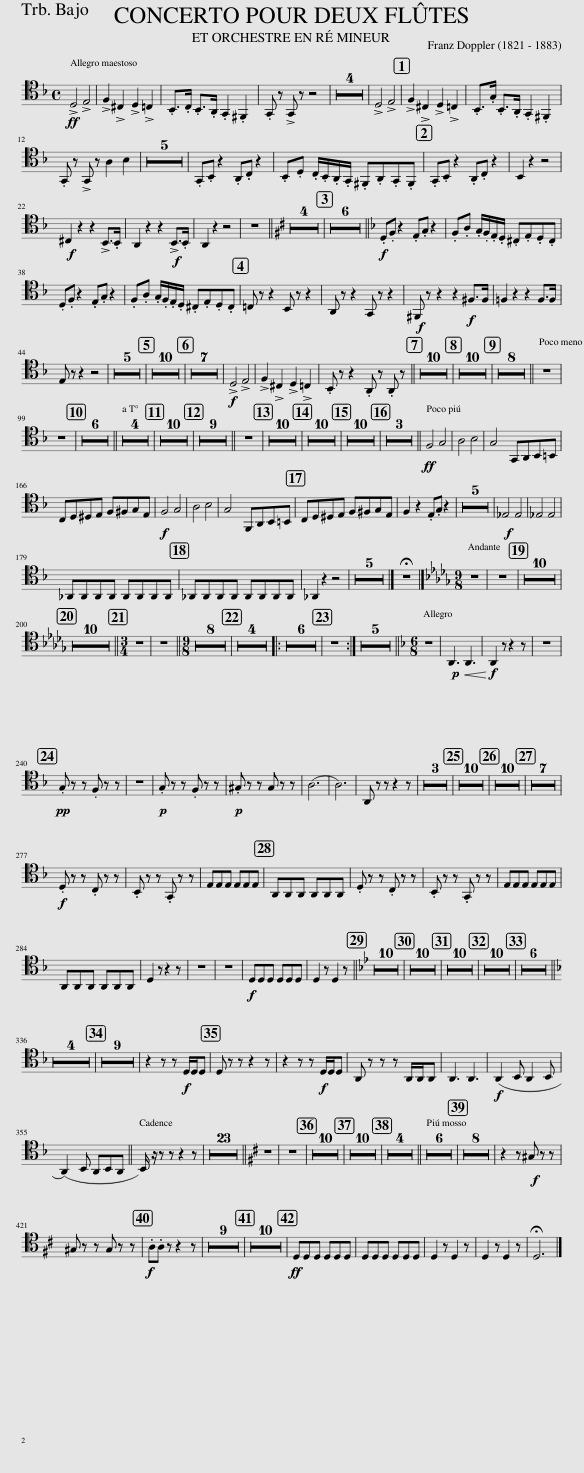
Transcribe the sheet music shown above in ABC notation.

X:1
L:1/8
M:4/4
I:linebreak $
K:F
V:1 tenor
V:1
!ff! !>!D,4 !>!E,4 | !>!F,2 !>!^C,2 !>!D,2 !>!=C,2 | .B,,>.C, .B,,>.A,, .G,,2 .^F,,2 | .G,, z !>!G,, z z4 | z8 | %5
 z8 | z8 | z8 | !>!D,4 !>!E,4 | !>!F,2 !>!^C,2 !>!D,2 !>!=C,2 | %10
 .B,,>.G, .B,,>.A,, .G,,2 .^F,,2 |$ .G,, z !>!G,, z A,2 B,2 | z8 | z8 | z8 | %15
 z8 | z8 | .G,,.B,, z2 .A,,.C, z2 | .B,,.D, .C,/.B,,/.A,,/.G,,/ .^F,,.A,,.G,,.F,, | .G,,.B,, z2 .A,,.C, z2 | %20
 B,,2 z2 z4 |$!f! ^C,2 z2 z2 !>!B,,>.B,, | A,,2 z2 z2!f! !>!B,,>.B,, | A,,2 z2 z4 | z8 || %25
[K:D] z8 | z8 | z8 | z8 | z8 | %30
 z8 | z8 | z8 | z8 | z8 || %35
[K:F]!f! .D,.F, z2 .E,.G, z2 | .F,.A, .G,/.F,/.E,/.D,/ .^C,.E,.D,.C, |$ .D,.F, z2 .E,.G, z2 | .F,.A, .G,/.F,/.E,/.D,/ .^C,.E,.D,.C, | =C, z z2 B,, z z2 | %40
 A,, z z2 G,, z z2 |!f! ^F,, z z2 z2!f! ^F,>F, | =F,2 z2 z2 F,>F, |$ E, z z2 z4 | z8 | %45
 z8 | z8 | z8 | z8 | z8 | %50
 z8 | z8 | z8 | z8 | z8 | %55
 z8 | z8 | z8 | z8 | z8 | %60
 z8 | z8 | z8 | z8 | z8 | %65
 z8 |!f! !>!D,4 !>!E,4 | !>!F,2 !>!^C,2 !>!D,2 !>!=C,2 | .B,, z z2 .A,, z .A,, z || z8 | %70
 z8 | z8 | z8 | z8 | z8 | %75
 z8 | z8 | z8 | z8 | z8 | %80
 z8 | z8 | z8 | z8 | z8 | %85
 z8 | z8 | z8 | z8 | z8 | %90
 z8 | z8 | z8 | z8 | z8 | %95
 z8 | z8 || z8 |$ z8 | z8 | %100
 z8 | z8 | z8 | z8 | z8 || %105
 z8 | z8 | z8 | z8 | z8 | %110
 z8 | z8 | z8 | z8 | z8 | %115
 z8 | z8 | z8 | z8 | z8 | %120
 z8 | z8 | z8 | z8 | z8 | %125
 z8 | z8 | z8 || z8 | z8 | %130
 z8 | z8 | z8 | z8 | z8 | %135
 z8 | z8 | z8 | z8 | z8 | %140
 z8 | z8 | z8 | z8 | z8 | %145
 z8 | z8 | z8 | z8 | z8 | %150
 z8 | z8 | z8 | z8 | z8 | %155
 z8 | z8 | z8 | z8 | z8 | %160
 z8 | z8 ||!ff! F,4 G,4 | A,4 B,4 | G,4 G,,A,,B,,=B,, |$ %165
 C,D,^D,E, F,^F,G,E, |!f! F,4 G,4 | A,4 B,4 | G,4 F,,A,,B,,=B,, | C,D,^D,E, F,^F,G,E, | %170
 F,2 z2 .E,.G, z2 | z8 | z8 | z8 | z8 | %175
 z8 |!f! _E,4 E,4 | _E,4 E,4 |$ _A,,A,,A,,A,, A,,A,,A,,A,, | _A,,A,,A,,A,, A,,A,,A,,A,, | %180
 _A,,2 z2 z4 | z8 | z8 | z8 | z8 | %185
 z8 |] !fermata!z8 |][K:Db][M:9/8] z9 | z9 | z9 | %190
 z9 | z9 | z9 | z9 | z9 | %195
 z9 | z9 | z9 | z9 |$ z9 | %200
 z9 | z9 | z9 | z9 | z9 | %205
 z9 | z9 | z9 | z9 ||[M:3/4] z6 | %210
 z6 ||[M:9/8] z9 | z9 | z9 | z9 | %215
 z9 | z9 | z9 | z9 | z9 | %220
 z9 | z9 | z9 |: z9 | z9 | %225
 z9 | z9 | z9 | z9 | z9 :| %230
 z9 | z9 | z9 | z9 | z9 || %235
[K:F][M:6/8] z6 |!p! A,,3!<(! A,,3!<)! |!f! A,,2 z z2 z | z6 |$!pp! .G, z z .F, z z | %240
 z6 |!p! .G, z z .F, z z |!p! .^G, z z G, z z | (A,6 | A,6) | %245
 A,, z z z2 z | z6 | z6 | z6 | z6 | %250
 z6 | z6 | z6 | z6 | z6 | %255
 z6 | z6 | z6 | z6 | z6 | %260
 z6 | z6 | z6 | z6 | z6 | %265
 z6 | z6 | z6 | z6 | z6 | %270
 z6 | z6 | z6 | z6 | z6 | %275
 z6 |$!f! .D, z z .C, z z | .B,, z z .G,, z z | E,E,E, E,E,E, | A,,A,,A,, A,,A,,A,, | %280
 .D, z z .C, z z | .B,, z z .G,, z z | E,E,E, E,E,E, |$ A,,A,,A,, A,,A,,A,, | D,2 z z2 z | %285
 z6 | z6 |!f! D,D,D, D,D,D, | D,2 z D,2 z ||[K:Bb] z6 | %290
 z6 | z6 | z6 | z6 | z6 | %295
 z6 | z6 | z6 | z6 | z6 | %300
 z6 | z6 | z6 | z6 | z6 | %305
 z6 | z6 | z6 | z6 | z6 | %310
 z6 | z6 | z6 | z6 | z6 | %315
 z6 | z6 | z6 | z6 | z6 | %320
 z6 | z6 | z6 | z6 | z6 | %325
 z6 | z6 | z6 | z6 | z6 | %330
 z6 | z6 | z6 | z6 | z6 ||$ %335
[K:F] z6 | z6 | z6 | z6 | z6 | %340
 z6 | z6 | z6 | z6 | z6 | %345
 z6 | z6 | z6 | z2 z z!f! D,/D,/D, | D, z z z2 z | %350
 z2 z z!f! D,/D,/D, | A,, z z z A,,/A,,/A,, | A,,3 A,,3 |!f! (A,,2 B,, A,,2 B,, |$ (A,,2) B,,) A,,B,,A,, || %355
 B,,/ z/ z z z2 z | z6 | z6 | z6 | z6 | %360
 z6 | z6 | z6 | z6 | z6 | %365
 z6 | z6 | z6 | z6 | z6 | %370
 z6 | z6 | z6 | z6 | z6 | %375
 z6 | z6 | z6 | z6 ||[K:D] z6 | %380
 z6 | z6 | z6 | z6 | z6 | %385
 z6 | z6 | z6 | z6 | z6 | %390
 z6 | z6 | z6 | z6 | z6 | %395
 z6 | z6 | z6 | z6 | z6 | %400
 z6 | z6 | z6 | z6 | z6 || %405
 z6 | z6 | z6 | z6 | z6 | %410
 z6 | z6 | z6 | z6 | z6 | %415
 z6 | z6 | z6 | z6 | z2 z!f! ^G, z z |$ %420
 ^G, z z G, z z |!f! .A,.A, z z2 z | z6 | z6 | z6 | %425
 z6 | z6 | z6 | z6 | z6 | %430
 z6 | z6 | z6 | z6 | z6 | %435
 z6 | z6 | z6 | z6 | z6 | %440
 z6 |!ff! D,D,D, D,D,D, | D,D,D, D,D,D, | D,2 z D,2 z | D,2 z D,2 z | %445
 !fermata!D,6 |] %446
